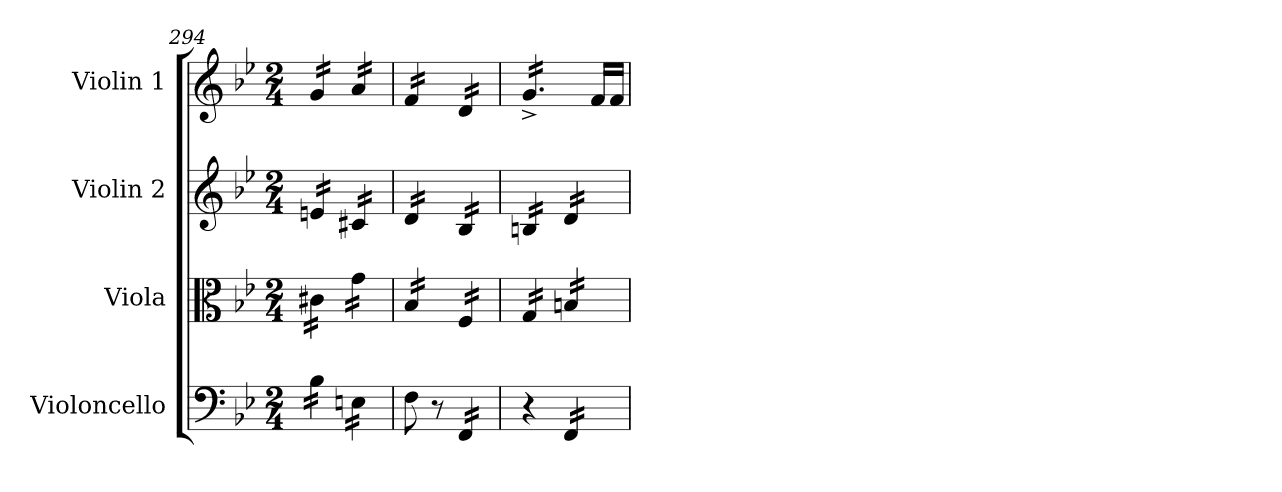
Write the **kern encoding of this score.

**kern	**kern	**kern	**kern
*part4	*part3	*part2	*part1
*staff4	*staff3	*staff2	*staff1
*I"Violoncello	*I"Viola	*I"Violin 2	*I"Violin 1
*I'Vc	*I'Vla	*I'Vln	*I'Vln
*clefF4	*clefC3	*clefG2	*clefG2
*k[b-e-]	*k[b-e-]	*k[b-e-]	*k[b-e-]
*M2/4	*M2/4	*M2/4	*M2/4
=294	=294	=294	=294
*tremolo	*	*	*
*	*tremolo	*	*
*	*	*tremolo	*
*	*	*	*tremolo
16B-\LL	16c#X\LL	16en/LL	16g/LL
16B-\	16c#X\	16en/	16g/
16B-\	16c#X\	16en/	16g/
16B-\JJ	16c#X\JJ	16en/JJ	16g/JJ
16En\LL	16g\LL	16c#X/LL	16a/LL
16En\	16g\	16c#X/	16a/
16En\	16g\	16c#X/	16a/
16En\JJ	16g\JJ	16c#X/JJ	16a/JJ
*Xtremolo	*	*	*
=295	=295	=295	=295
8F\	16B-/LL	16d/LL	16f/LL
.	16B-/	16d/	16f/
8r	16B-/	16d/	16f/
.	16B-/JJ	16d/JJ	16f/JJ
*tremolo	*	*	*
16FF/LL	16F/LL	16B-/LL	16d/LL
16FF/	16F/	16B-/	16d/
16FF/	16F/	16B-/	16d/
16FF/JJ	16F/JJ	16B-/JJ	16d/JJ
=296	=296	=296	=296
4r	16G/LL	16Bn/LL	16g^/LL
.	16G/	16Bn/	16g^/
.	16G/	16Bn/	16g^/
.	16G/JJ	16Bn/JJ	16g^/
16FF/LL	16Bn/LL	16d/LL	16g^/
16FF/	16Bn/	16d/	16g^/JJ
*	*	*	*Xtremolo
16FF/	16Bn/	16d/	16f/LL
16FF/JJ	16Bn/JJ	16d/JJ	16f/JJ
*	*	*Xtremolo	*
*	*Xtremolo	*	*
*Xtremolo	*	*	*
=	=	=	=
*-	*-	*-	*-
